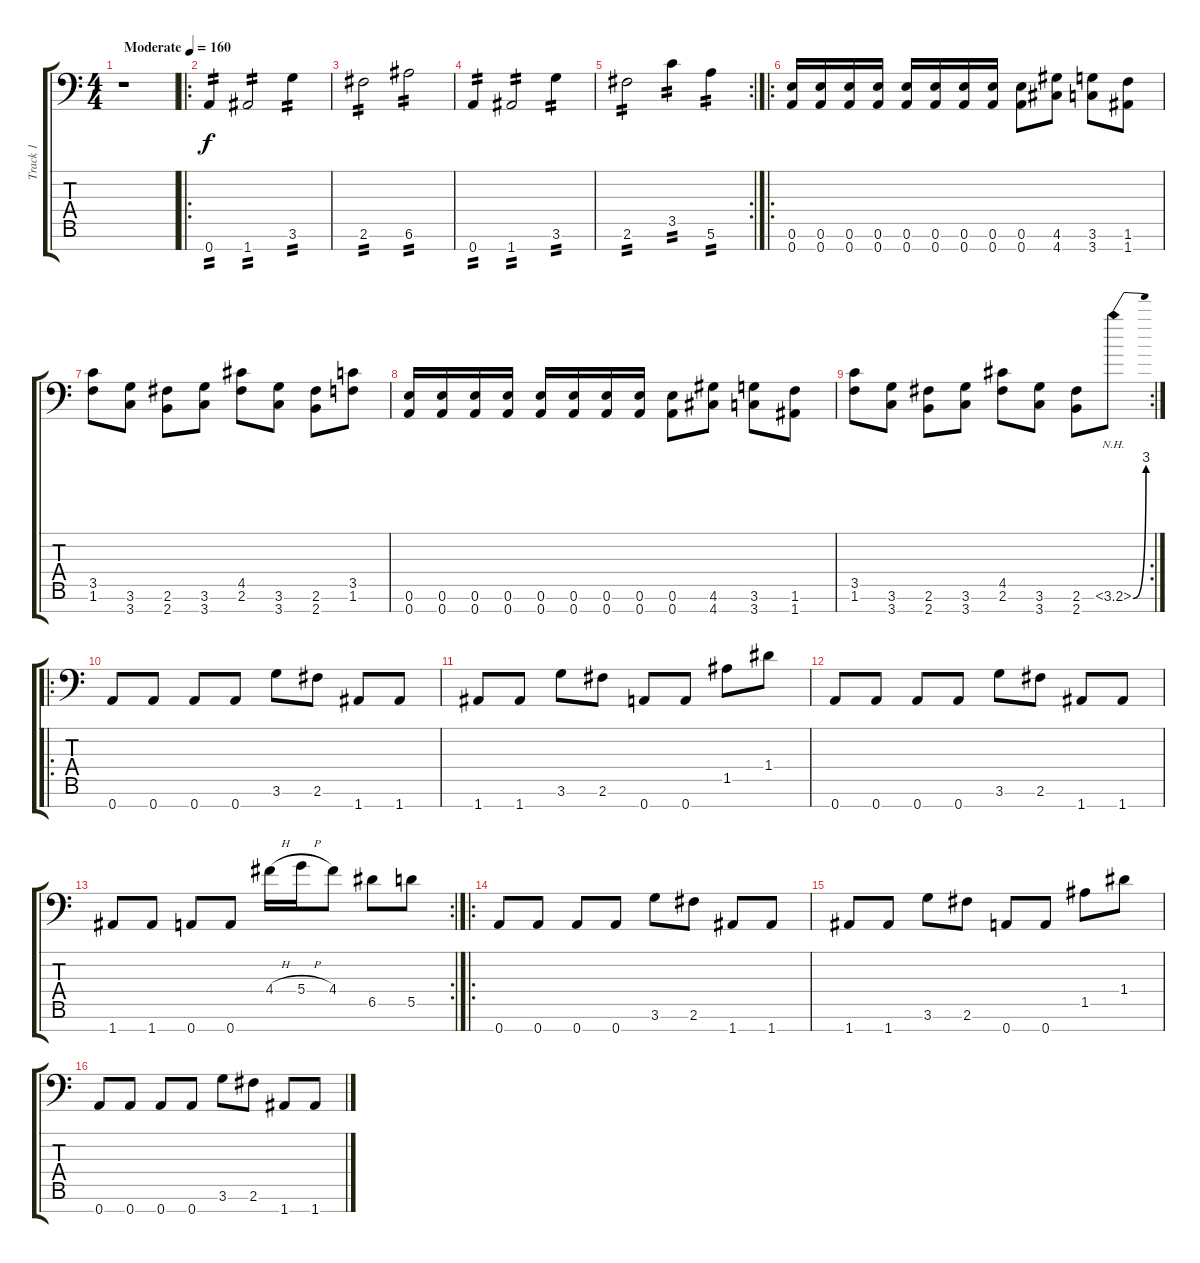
\track ("Track 1" "Track 1") {instrument distortionguitar}
\staff {score tabs}
\tuning (E4 B3 G3 D3 A2 E2 A1) {hide}
\ts (4 4)
\tempo (160 "Moderate")
\clef f4
\ks c
r.1{dy f instrument distortionguitar} |
\ro
0.7.4{tp 2} 1.7.2{tp 2} 3.6.4{tp 2} |
2.6.2{tp 2} 6.6.2{tp 2} |
0.7.4{tp 2} 1.7.2{tp 2} 3.6.4{tp 2} |
\rc 2
2.6.2{tp 2} 3.5.4{tp 2} 5.6.4{tp 2} |
\ro
(0.6 0.7).16 (0.6 0.7).16 (0.6 0.7).16 (0.6 0.7).16 (0.6 0.7).16 (0.6 0.7).16 (0.6 0.7).16 (0.6 0.7).16 (0.6 0.7).8 (4.6 4.7).8 (3.6 3.7).8 (1.6 1.7).8 |
(3.5 1.6).8 (3.6 3.7).8 (2.6 2.7).8 (3.6 3.7).8 (4.5 2.6).8 (3.6 3.7).8 (2.6 2.7).8 (3.5 1.6).8 |
(0.6 0.7).16 (0.6 0.7).16 (0.6 0.7).16 (0.6 0.7).16 (0.6 0.7).16 (0.6 0.7).16 (0.6 0.7).16 (0.6 0.7).16 (0.6 0.7).8 (4.6 4.7).8 (3.6 3.7).8 (1.6 1.7).8 |
\rc 2
(3.5 1.6).8 (3.6 3.7).8 (2.6 2.7).8 (3.6 3.7).8 (4.5 2.6).8 (3.6 3.7).8 (2.6 2.7).8 3.6{be (bend 0 0 60 12) nh}.8 |
\ro
0.7.8 0.7.8 0.7.8 0.7.8 3.6.8 2.6.8 1.7.8 1.7.8 |
1.7.8 1.7.8 3.6.8 2.6.8 0.7.8 0.7.8 1.5.8 1.4.8 |
0.7.8 0.7.8 0.7.8 0.7.8 3.6.8 2.6.8 1.7.8 1.7.8 |
\rc 2
1.7.8 1.7.8 0.7.8 0.7.8 4.4{h}.16 5.4{h}.16 4.4.8 6.5.8 5.5.8 |
\ro
0.7.8 0.7.8 0.7.8 0.7.8 3.6.8 2.6.8 1.7.8 1.7.8 |
1.7.8 1.7.8 3.6.8 2.6.8 0.7.8 0.7.8 1.5.8 1.4.8 |
0.7.8 0.7.8 0.7.8 0.7.8 3.6.8 2.6.8 1.7.8 1.7.8
